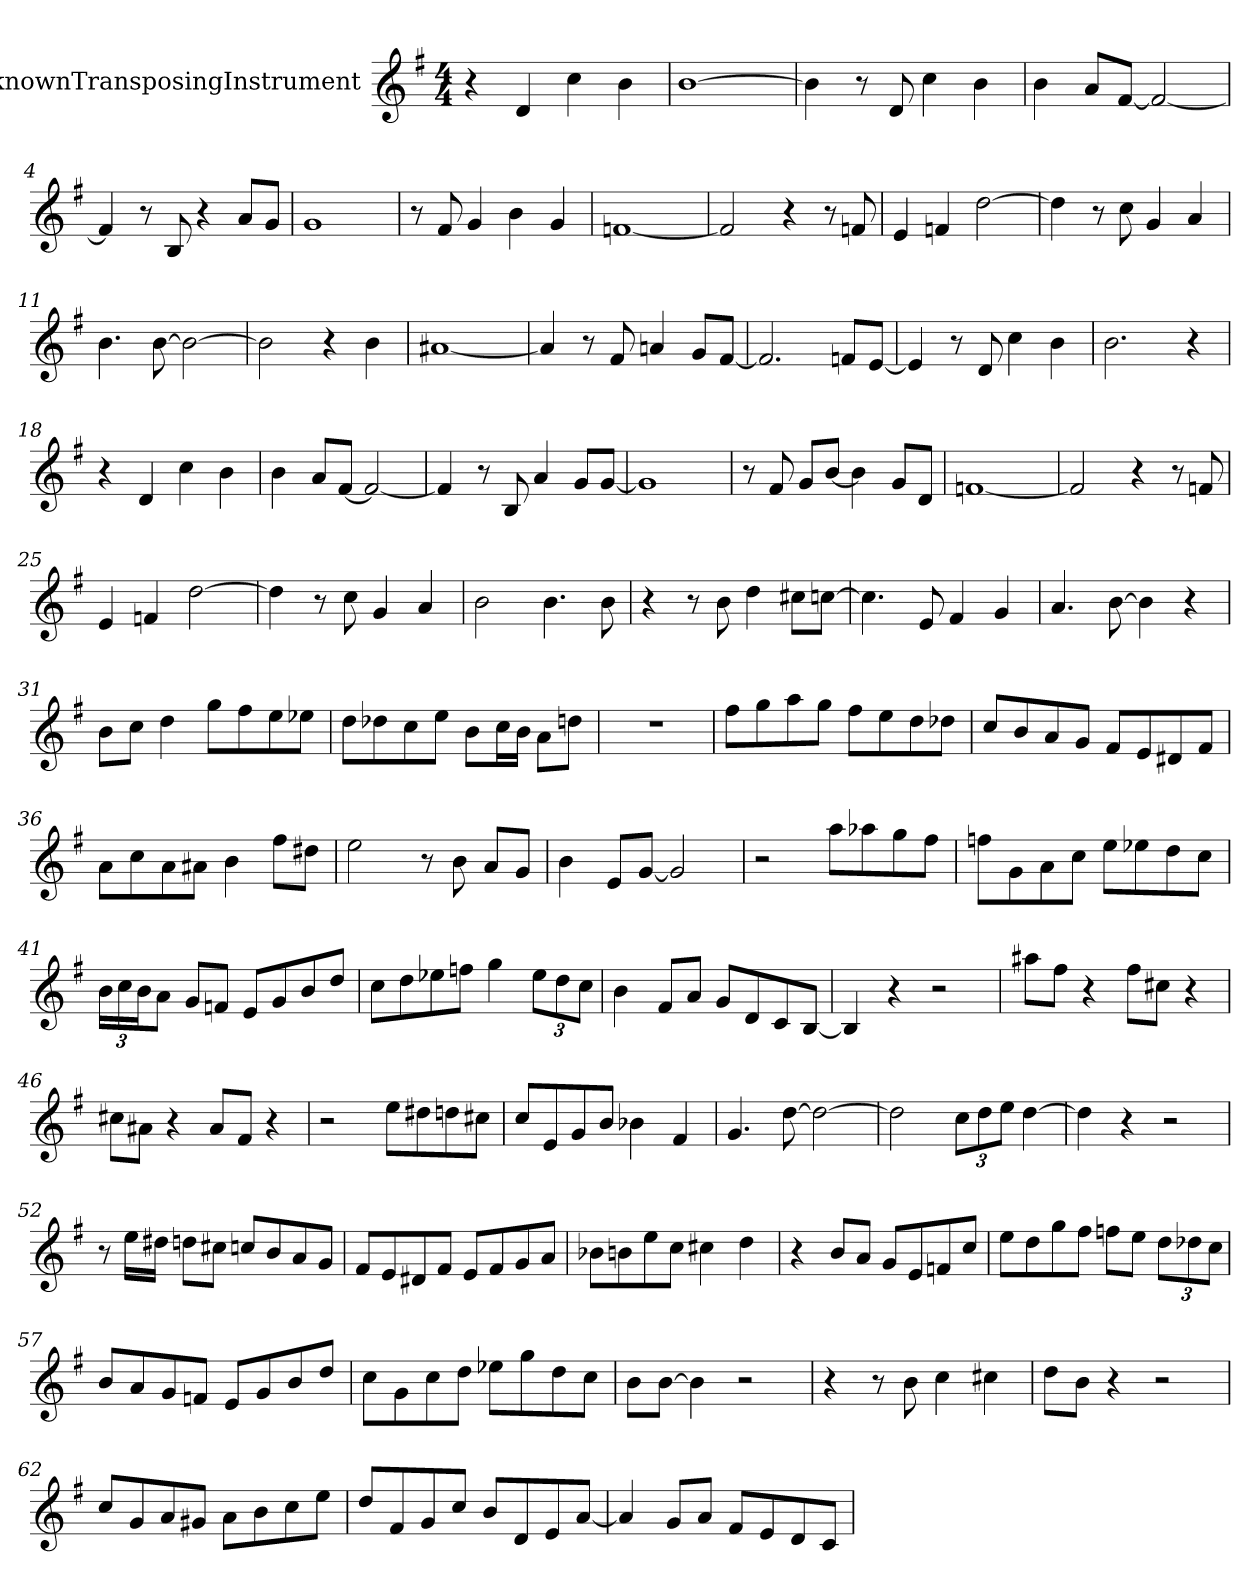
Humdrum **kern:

**kern
*part1
*staff1
*I"UnknownTransposingInstrument
*clefG2
*ITrd1c2
*k[b-]
*F:
*M4/4
*MM95
=
4r
4c
4b-
4a
=1
[1a
=2
4a]
8r
8c
4b-
4a
=3
4a
8gL
[8eJ
2e_
=4
4e]
8r
8A
4r
8gL
8fJ
=5
1f
=6
8r
8e
4f
4a
4f
=7
[1e-X
=8
2e-]
4r
8r
8e-X
=9
4d
4e-X
[2cc
=10
4cc]
8r
8b-
4f
4g
=11
4.a
[8a
2a_
=12
2a]
4r
4a
=13
[1g#X
=14
4g#]
8r
8e
4gn
8fL
[8eJ
=15
2.e]
8e-XL
[8dJ
=16
4d]
8r
8c
4b-
4a
=17
2.a
4r
=18
4r
4c
4b-
4a
=19
4a
8gL
[8eJ
2e_
=20
4e]
8r
8A
4g
8fL
[8fJ
=21
1f]
=22
8r
8e
8fL
[8aJ
4a]
8fL
8cJ
=23
[1e-X
=24
2e-]
4r
8r
8e-X
=25
4d
4e-X
[2cc
=26
4cc]
8r
8b-
4f
4g
=27
2a
4.a
8a
=28
4r
8r
8a
4cc
8bnL
[8b-XJ
=29
4.b-]
8d
4e
4f
=30
4.g
[8a
4a]
4r
=31
8aL
8b-J
4cc
8ffL
8ee
8dd
8dd-XJ
=32
8ccL
8cc-X
8b-
8ddJ
8aL
16b-L
16aJJ
8gL
8ccnJ
=33
1r
=34
8eeL
8ff
8gg
8ffJ
8eeL
8dd
8cc
8cc-XJ
=35
8b-L
8a
8g
8fJ
8eL
8d
8c#X
8eJ
=36
8gL
8b-
8g
8g#XJ
4a
8eeL
8cc#XJ
=37
2dd
8r
8a
8gL
8fJ
=38
4a
8dL
[8fJ
2f]
=39
2r
8ggL
8gg-X
8ff
8eeJ
=40
8ee-XL
8f
8g
8b-J
8ddL
8dd-X
8cc
8b-J
=41
24aLL
24b-
24aJ
8gJ
8fL
8e-XJ
8dL
8f
8a
8ccJ
=42
8b-L
8cc
8dd-X
8ee-XJ
4ff
12dd-L
12cc
12b-J
=43
4a
8eL
8gJ
8fL
8c
8B-
[8AJ
=44
4A]
4r
2r
=45
8gg#XL
8eeJ
4r
8eeL
8bnJ
4r
=46
8bnL
8g#XJ
4r
8g#L
8eJ
4r
=47
2r
8ddL
8cc#X
8ccn
8bnJ
=48
8b-L
8d
8f
8aJ
4a-X
4e
=49
4.f
[8cc
2cc_
=50
2cc]
12b-L
12cc
12ddJ
[4cc
=51
4cc]
4r
2r
=52
8r
16ddLL
16cc#XJJ
8ccnL
8bnJ
8b-XL
8a
8g
8fJ
=53
8eL
8d
8c#X
8eJ
8dL
8e
8f
8gJ
=54
8a-XL
8an
8dd
8b-J
4bn
4cc
=55
4r
8aL
8gJ
8fL
8d
8e-X
8b-J
=56
8ddL
8cc
8ff
8eeJ
8ee-XL
8ddJ
12ccL
12cc-X
12b-J
=57
8aL
8g
8f
8e-XJ
8dL
8f
8a
8ccJ
=58
8b-L
8f
8b-
8ccJ
8dd-XL
8ff
8cc
8b-J
=59
8aL
[8aJ
4a]
2r
=60
4r
8r
8a
4b-
4bn
=61
8ccL
8aJ
4r
2r
=62
8b-L
8f
8g
8f#XJ
8gL
8a
8b-
8ddJ
=63
8ccL
8e
8f
8b-J
8aL
8c
8d
[8gJ
=64
4g]
8fL
8gJ
8eL
8d
8c
8B-J
=
*-
